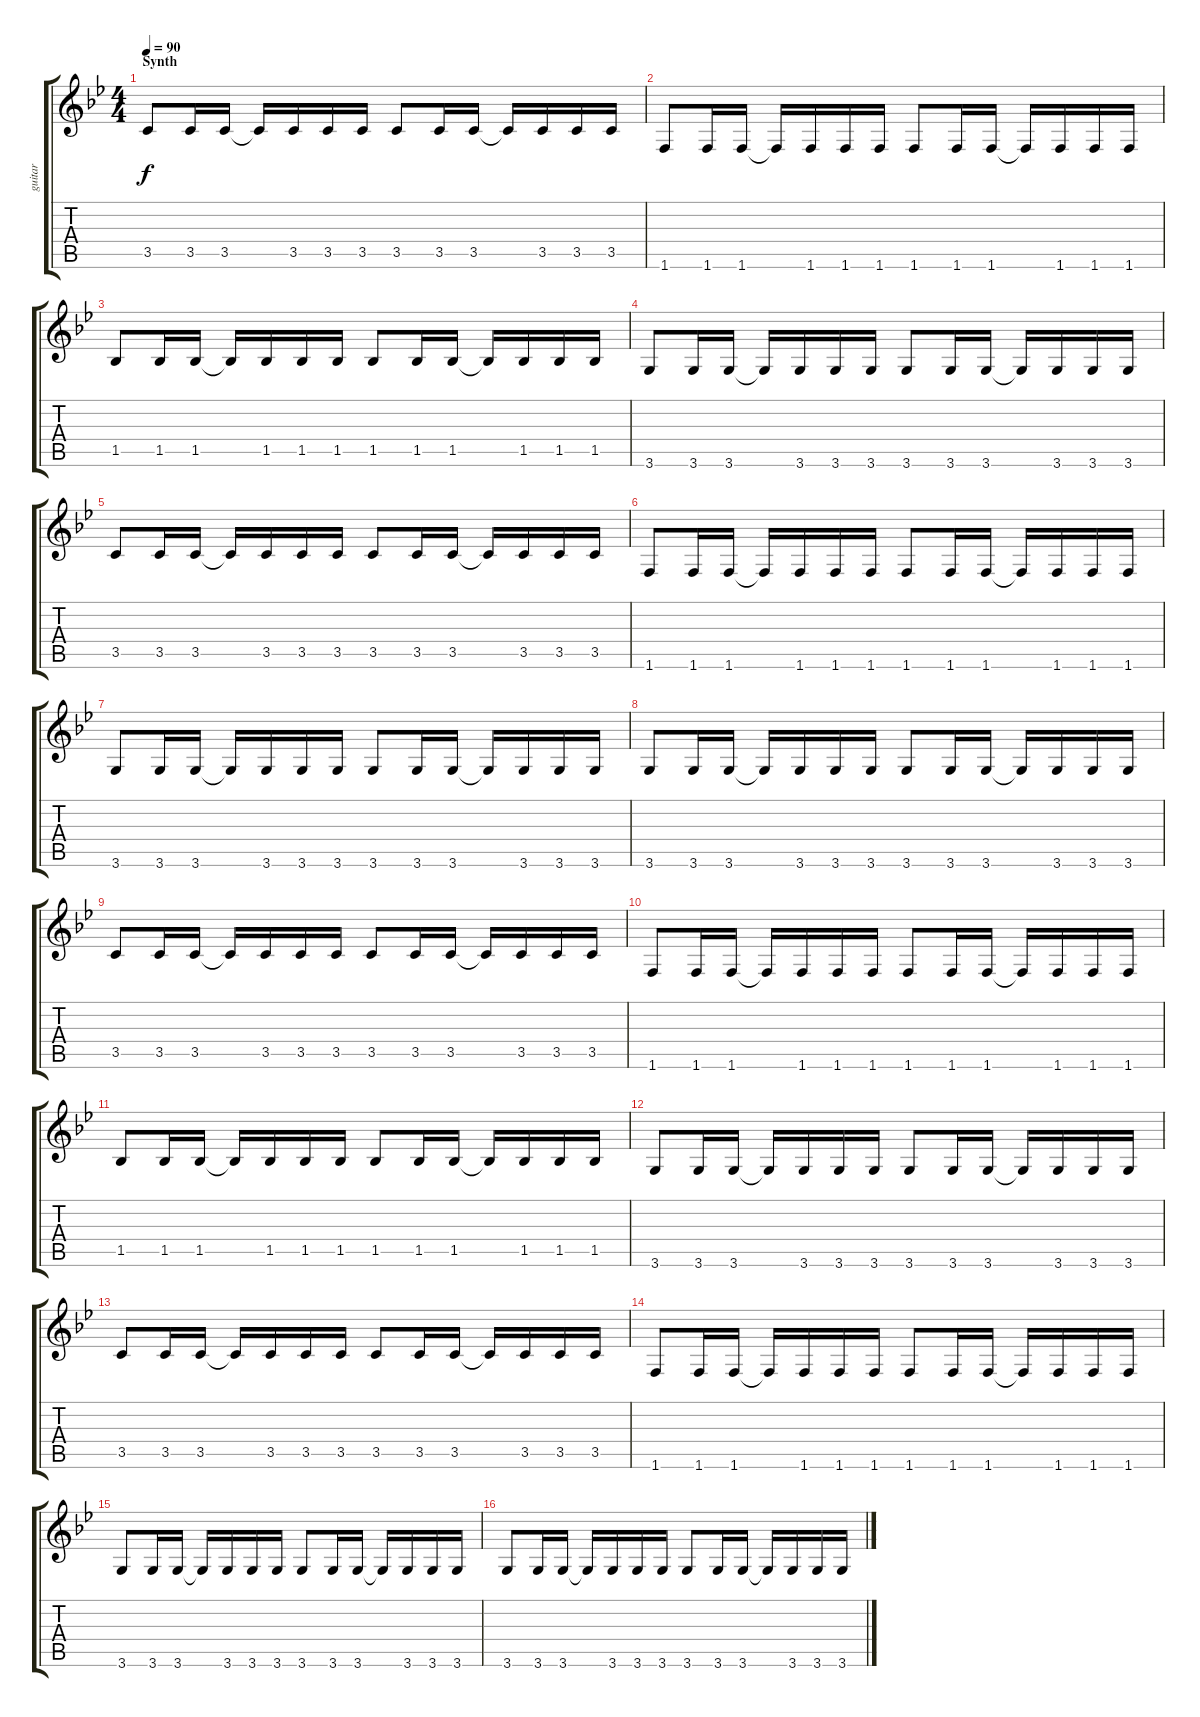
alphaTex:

\track ("guitar" "guitar") {instrument electricguitarjazz}
\staff {score tabs}
\tuning (E4 B3 G3 D3 A2 E2) {hide}
\ts (4 4)
\section ("" "Synth")
\tempo 90
\clef g2
\ks bb
3.5.8{dy f} 3.5.16 3.5.16 3.5{t}.16 3.5.16 3.5.16 3.5.16 3.5.8 3.5.16 3.5.16 3.5{t}.16 3.5.16 3.5.16 3.5.16 |
1.6.8 1.6.16 1.6.16 1.6{t}.16 1.6.16 1.6.16 1.6.16 1.6.8 1.6.16 1.6.16 1.6{t}.16 1.6.16 1.6.16 1.6.16 |
1.5.8 1.5.16 1.5.16 1.5{t}.16 1.5.16 1.5.16 1.5.16 1.5.8 1.5.16 1.5.16 1.5{t}.16 1.5.16 1.5.16 1.5.16 |
3.6.8 3.6.16 3.6.16 3.6{t}.16 3.6.16 3.6.16 3.6.16 3.6.8 3.6.16 3.6.16 3.6{t}.16 3.6.16 3.6.16 3.6.16 |
3.5.8 3.5.16 3.5.16 3.5{t}.16 3.5.16 3.5.16 3.5.16 3.5.8 3.5.16 3.5.16 3.5{t}.16 3.5.16 3.5.16 3.5.16 |
1.6.8 1.6.16 1.6.16 1.6{t}.16 1.6.16 1.6.16 1.6.16 1.6.8 1.6.16 1.6.16 1.6{t}.16 1.6.16 1.6.16 1.6.16 |
3.6.8 3.6.16 3.6.16 3.6{t}.16 3.6.16 3.6.16 3.6.16 3.6.8 3.6.16 3.6.16 3.6{t}.16 3.6.16 3.6.16 3.6.16 |
3.6.8 3.6.16 3.6.16 3.6{t}.16 3.6.16 3.6.16 3.6.16 3.6.8 3.6.16 3.6.16 3.6{t}.16 3.6.16 3.6.16 3.6.16 |
3.5.8 3.5.16 3.5.16 3.5{t}.16 3.5.16 3.5.16 3.5.16 3.5.8 3.5.16 3.5.16 3.5{t}.16 3.5.16 3.5.16 3.5.16 |
1.6.8 1.6.16 1.6.16 1.6{t}.16 1.6.16 1.6.16 1.6.16 1.6.8 1.6.16 1.6.16 1.6{t}.16 1.6.16 1.6.16 1.6.16 |
1.5.8 1.5.16 1.5.16 1.5{t}.16 1.5.16 1.5.16 1.5.16 1.5.8 1.5.16 1.5.16 1.5{t}.16 1.5.16 1.5.16 1.5.16 |
3.6.8 3.6.16 3.6.16 3.6{t}.16 3.6.16 3.6.16 3.6.16 3.6.8 3.6.16 3.6.16 3.6{t}.16 3.6.16 3.6.16 3.6.16 |
3.5.8 3.5.16 3.5.16 3.5{t}.16 3.5.16 3.5.16 3.5.16 3.5.8 3.5.16 3.5.16 3.5{t}.16 3.5.16 3.5.16 3.5.16 |
1.6.8 1.6.16 1.6.16 1.6{t}.16 1.6.16 1.6.16 1.6.16 1.6.8 1.6.16 1.6.16 1.6{t}.16 1.6.16 1.6.16 1.6.16 |
3.6.8 3.6.16 3.6.16 3.6{t}.16 3.6.16 3.6.16 3.6.16 3.6.8 3.6.16 3.6.16 3.6{t}.16 3.6.16 3.6.16 3.6.16 |
3.6.8 3.6.16 3.6.16 3.6{t}.16 3.6.16 3.6.16 3.6.16 3.6.8 3.6.16 3.6.16 3.6{t}.16 3.6.16 3.6.16 3.6.16
